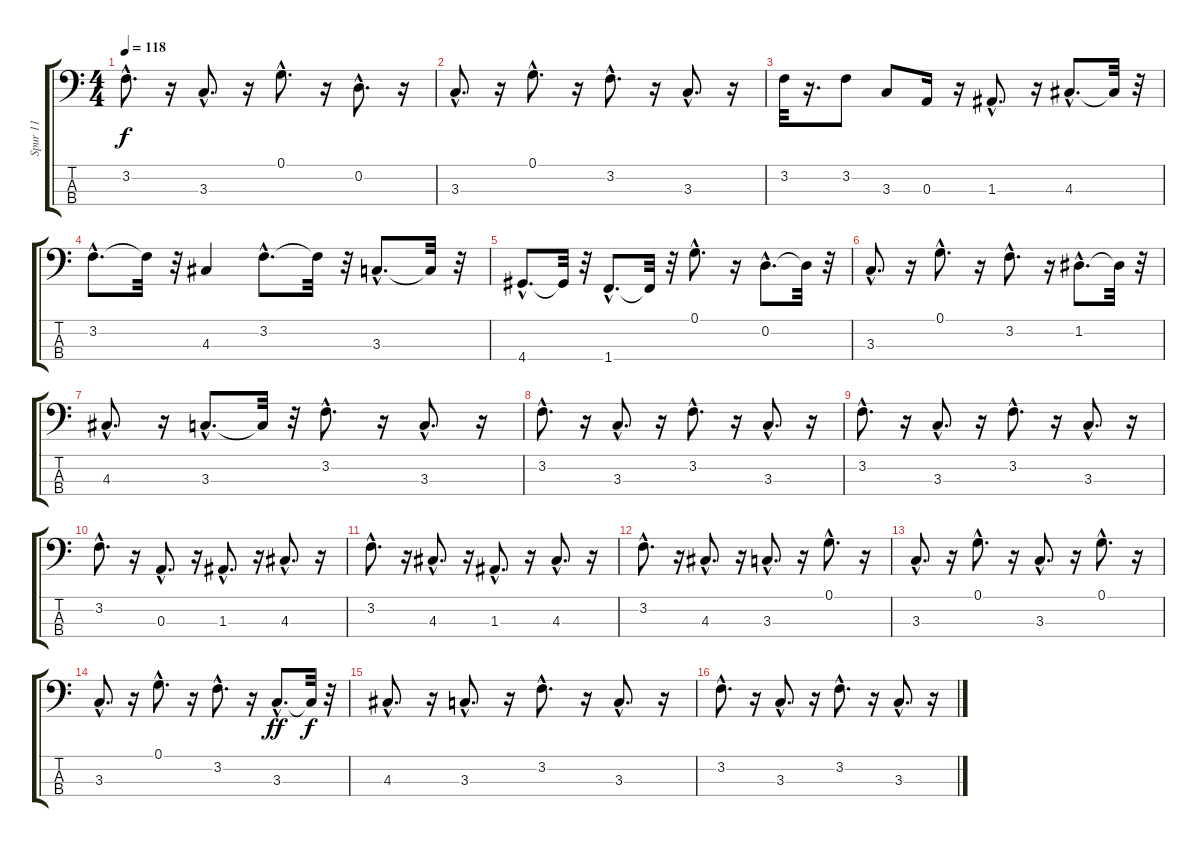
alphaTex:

\track ("Spur 11" "Spur 11") {instrument electricbassfinger}
\staff {score tabs}
\tuning (G2 D2 A1 E1) {hide}
\ts (4 4)
\tempo 118
\clef f4
\ks c
3.2{hac}.8{d dy f} r.16 3.3{hac}.8{d} r.16 0.1{hac}.8{d} r.16 0.2{hac}.8{d} r.16 |
3.3{hac}.8{d} r.16 0.1{hac}.8{d} r.16 3.2{hac}.8{d} r.16 3.3{hac}.8{d} r.16 |
3.2.32 r.16{d} 3.2.8 3.3.8 0.3.16 r.16 1.3{hac}.8{d} r.16 4.3{hac}.8{d} 4.3{t}.32 r.32 |
3.2{hac}.8{d} 3.2{t}.32 r.32 4.3.4 3.2{hac}.8{d} 3.2{t}.32 r.32 3.3{hac}.8{d} 3.3{t}.32 r.32 |
4.4{hac}.8{d} 4.4{t}.32 r.32 1.4{hac}.8{d} 1.4{t}.32 r.32 0.1{hac}.8{d} r.16 0.2{hac}.8{d} 0.2{t}.32 r.32 |
3.3{hac}.8{d} r.16 0.1{hac}.8{d} r.16 3.2{hac}.8{d} r.16 1.2{hac}.8{d} 1.2{t}.32 r.32 |
4.3{hac}.8{d} r.16 3.3{hac}.8{d} 3.3{t}.32 r.32 3.2{hac}.8{d} r.16 3.3{hac}.8{d} r.16 |
3.2{hac}.8{d} r.16 3.3{hac}.8{d} r.16 3.2{hac}.8{d} r.16 3.3{hac}.8{d} r.16 |
3.2{hac}.8{d} r.16 3.3{hac}.8{d} r.16 3.2{hac}.8{d} r.16 3.3{hac}.8{d} r.16 |
3.2{hac}.8{d} r.16 0.3{hac}.8{d} r.16 1.3{hac}.8{d} r.16 4.3{hac}.8{d} r.16 |
3.2{hac}.8{d} r.16 4.3{hac}.8{d} r.16 1.3{hac}.8{d} r.16 4.3{hac}.8{d} r.16 |
3.2{hac}.8{d} r.16 4.3{hac}.8{d} r.16 3.3{hac}.8{d} r.16 0.1{hac}.8{d} r.16 |
3.3{hac}.8{d} r.16 0.1{hac}.8{d} r.16 3.3{hac}.8{d} r.16 0.1{hac}.8{d} r.16 |
3.3{hac}.8{d} r.16 0.1{hac}.8{d} r.16 3.2{hac}.8{d} r.16 3.3{hac}.8{d dy ff} 3.3{t}.32{dy f} r.32 |
4.3{hac}.8{d} r.16 3.3{hac}.8{d} r.16 3.2{hac}.8{d} r.16 3.3{hac}.8{d} r.16 |
3.2{hac}.8{d} r.16 3.3{hac}.8{d} r.16 3.2{hac}.8{d} r.16 3.3{hac}.8{d} r.16
